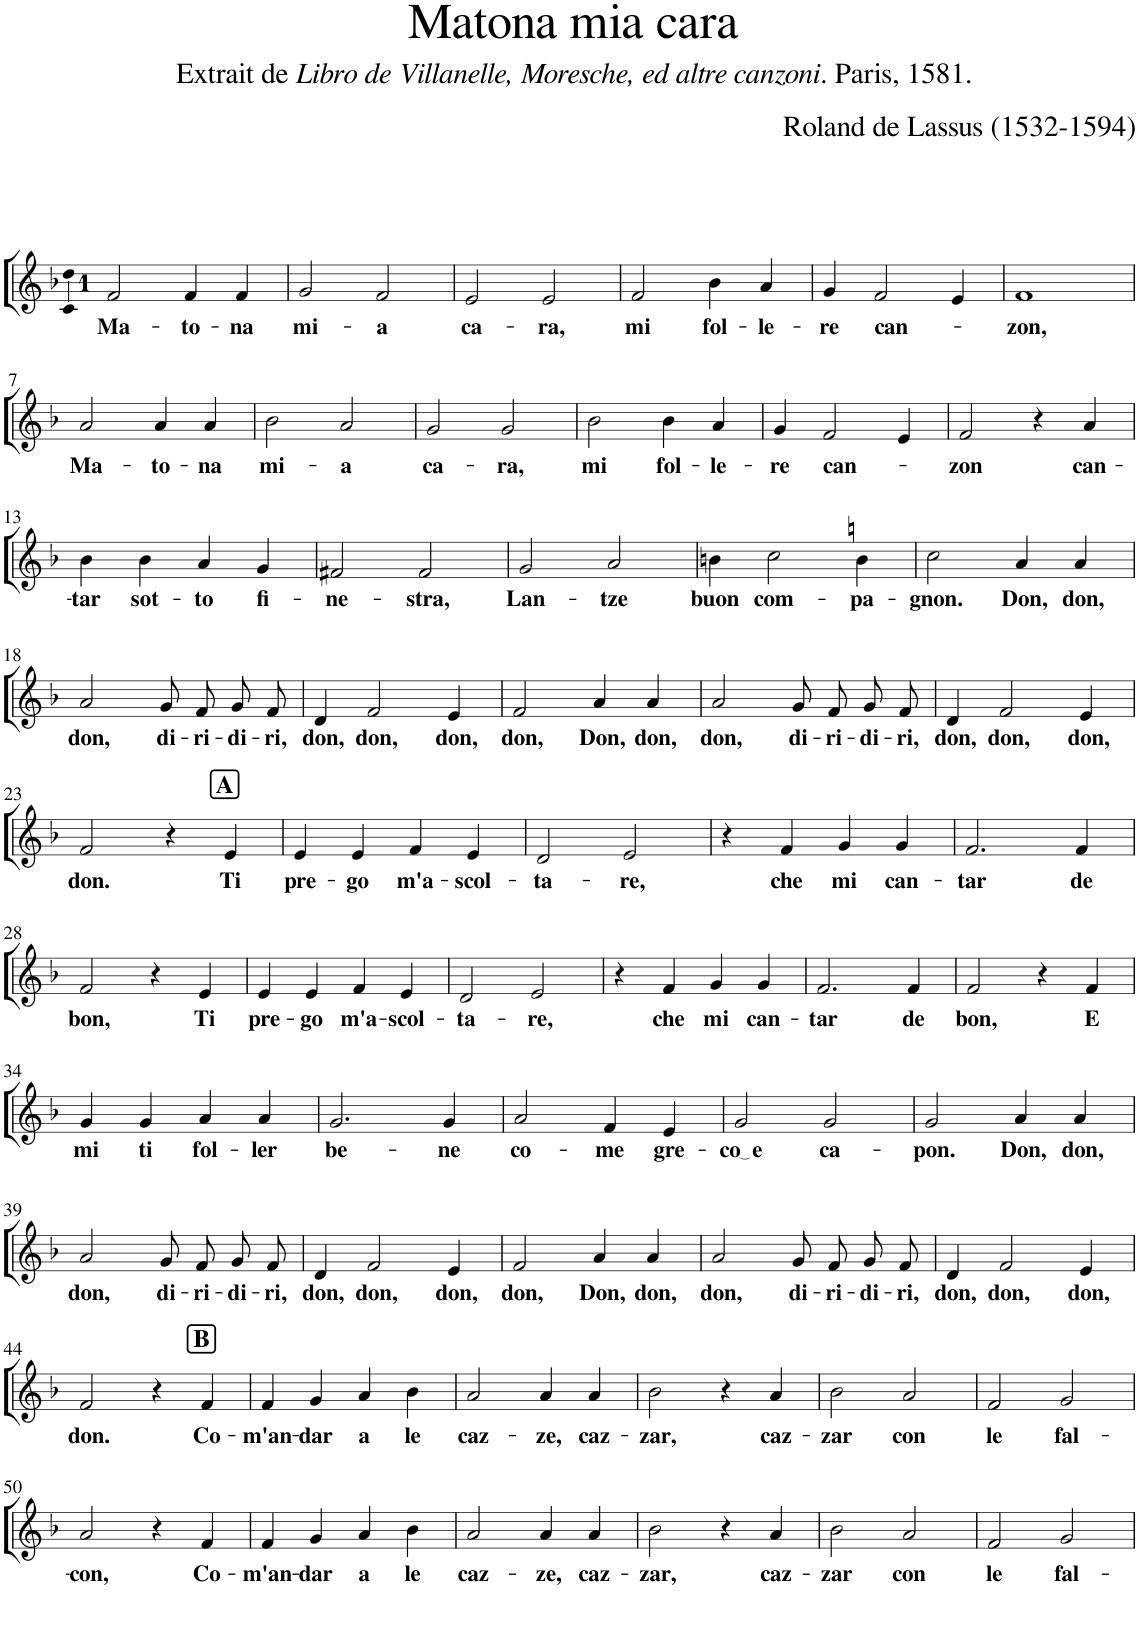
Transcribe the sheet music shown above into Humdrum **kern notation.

**kern	**text
*part1	*part1
*staff1	*staff1
*I"Canto	*
*clefG2	*
*k[b-]	*
*M1/4	*
=1	=1
!	!LO:LY:b
[4f/	Ma-
4ryy	.
!	!LO:LY:b
4f/	-to-
!	!LO:LY:b
4f/	-na
=2	=2
!	!LO:LY:b
[4g/	mi-
4f/]	.
!	!LO:LY:b
2f/	-a
=3	=3
!	!LO:LY:b
[4e/	ca-
4g/]	.
!	!LO:LY:b
2e/	-ra,
=4	=4
!	!LO:LY:b
[4f/	mi
4e/]	.
!	!LO:LY:b
4b-\	fol-
!	!LO:LY:b
4a/	-le-
=5	=5
!	!LO:LY:b
4g/	-re
4f/]	.
!	!LO:LY:b
2f/	can-
4e/	.
=6	=6
!	!LO:LY:b
[4f	-zon,
!!LO:LB:g=z
=7	=7
!	!LO:LY:b
[4a/	Ma-
4f_	.
!	!LO:LY:b
4a/	-to-
!	!LO:LY:b
4a/	-na
=8	=8
!	!LO:LY:b
[4b-\	mi-
4a/]	.
4f_	.
!	!LO:LY:b
2a/	-a
=9	=9
!	!LO:LY:b
[4g/	ca-
4b-\]	.
4f]	.
!	!LO:LY:b
2g/	-ra,
=10	=10
!	!LO:LY:b
[4b-\	mi
4g/]	.
!	!LO:LY:b
4b-\	fol-
!	!LO:LY:b
4a/	-le-
=11	=11
!	!LO:LY:b
4g/	-re
4b-\]	.
!	!LO:LY:b
2f/	can-
4e/	.
=12	=12
!	!LO:LY:b
[4f/	-zon
4ryy	.
4r	.
!	!LO:LY:b
4a/	can-
!!LO:LB:g=z
=13	=13
!	!LO:LY:b
4b-\	-tar
4f/]	.
!	!LO:LY:b
4b-\	sot-
!	!LO:LY:b
4a/	-to
!	!LO:LY:b
4g/	fi-
=14	=14
!	!LO:LY:b
[4f#X/	-ne-
4ryy	.
!	!LO:LY:b
2f#/	-stra,
=15	=15
!	!LO:LY:b
[4g/	Lan-
4f#/]	.
!	!LO:LY:b
2a/	-tze
=16	=16
!	!LO:LY:b
4bn\	buon
4g/]	.
!	!LO:LY:b
2cc\	com-
!	!LO:LY:b
4bn\	-pa-
=17	=17
!	!LO:LY:b
[4cc\	-gnon.
4ryy	.
!	!LO:LY:b
4a/	Don,
!	!LO:LY:b
4a/	don,
!!LO:LB:g=z
=18	=18
!	!LO:LY:b
[4a/	don,
4cc\]	.
!	!LO:LY:b
8g/	di-
!	!LO:LY:b
8f/	-ri-
!	!LO:LY:b
8g/	-di-
!	!LO:LY:b
8f/	-ri,
=19	=19
!	!LO:LY:b
4d/	don,
4a/]	.
!	!LO:LY:b
2f/	don,
!	!LO:LY:b
4e/	don,
=20	=20
!	!LO:LY:b
[4f/	don,
4ryy	.
!	!LO:LY:b
4a/	Don,
!	!LO:LY:b
4a/	don,
=21	=21
!	!LO:LY:b
[4a/	don,
4f/]	.
!	!LO:LY:b
8g/	di-
!	!LO:LY:b
8f/	-ri-
!	!LO:LY:b
8g/	-di-
!	!LO:LY:b
8f/	-ri,
=22	=22
!	!LO:LY:b
4d/	don,
4a/]	.
!	!LO:LY:b
2f/	don,
!	!LO:LY:b
4e/	don,
!!LO:LB:g=z
!!LO:REH:place=s1:a:B:cj:fs=14:t=A:qo=3
=23	=23
!	!LO:LY:b
[4f/	don.
4ryy	.
4r	.
!	!LO:LY:b
4e/	Ti
=24	=24
!	!LO:LY:b
4e/	pre-
4f/]	.
!	!LO:LY:b
4e/	-go
!	!LO:LY:b
4f/	m'a-
!	!LO:LY:b
4e/	-scol-
=25	=25
!	!LO:LY:b
[4d/	-ta-
4ryy	.
!	!LO:LY:b
2e/	-re,
=26	=26
4r	.
4d/]	.
!	!LO:LY:b
4f/	che
!	!LO:LY:b
4g/	mi
!	!LO:LY:b
4g/	can-
=27	=27
!	!LO:LY:b
[4f/	-tar
2ryy	.
!	!LO:LY:b
4f/	de
!!LO:LB:g=z
=28	=28
!	!LO:LY:b
[4f/	bon,
4f/_	.
4r	.
!	!LO:LY:b
4e/	Ti
=29	=29
!	!LO:LY:b
4e/	pre-
4f/]	.
4f/]	.
!	!LO:LY:b
4e/	-go
!	!LO:LY:b
4f/	m'a-
!	!LO:LY:b
4e/	-scol-
=30	=30
!	!LO:LY:b
[4d/	-ta-
4ryy	.
!	!LO:LY:b
2e/	-re,
=31	=31
4r	.
4d/]	.
!	!LO:LY:b
4f/	che
!	!LO:LY:b
4g/	mi
!	!LO:LY:b
4g/	can-
=32	=32
!	!LO:LY:b
[4f/	-tar
2ryy	.
!	!LO:LY:b
4f/	de
=33	=33
!	!LO:LY:b
[4f/	bon,
4f/_	.
4r	.
!	!LO:LY:b
4f/	E
!!LO:LB:g=z
=34	=34
!	!LO:LY:b
4g/	mi
4f/]	.
4f/]	.
!	!LO:LY:b
4g/	ti
!	!LO:LY:b
4a/	fol-
!	!LO:LY:b
4a/	-ler
=35	=35
!	!LO:LY:b
[4g/	be-
2ryy	.
!	!LO:LY:b
4g/	-ne
=36	=36
!	!LO:LY:b
[4a/	co-
4g/_	.
!	!LO:LY:b
4f/	-me
!	!LO:LY:b
4e/	gre-
=37	=37
!	!LO:LY:b
[4g/	co e
4a/]	.
4g/]	.
!	!LO:LY:b
2g/	ca-
=38	=38
!	!LO:LY:b
[4g/	-pon.
4g/]	.
!	!LO:LY:b
4a/	Don,
!	!LO:LY:b
4a/	don,
!!LO:LB:g=z
=39	=39
!	!LO:LY:b
[4a/	don,
4g/]	.
!	!LO:LY:b
8g/	di-
!	!LO:LY:b
8f/	-ri-
!	!LO:LY:b
8g/	-di-
!	!LO:LY:b
8f/	-ri,
=40	=40
!	!LO:LY:b
4d/	don,
4a/]	.
!	!LO:LY:b
2f/	don,
!	!LO:LY:b
4e/	don,
=41	=41
!	!LO:LY:b
[4f/	don,
4ryy	.
!	!LO:LY:b
4a/	Don,
!	!LO:LY:b
4a/	don,
=42	=42
!	!LO:LY:b
[4a/	don,
4f/]	.
!	!LO:LY:b
8g/	di-
!	!LO:LY:b
8f/	-ri-
!	!LO:LY:b
8g/	-di-
!	!LO:LY:b
8f/	-ri,
=43	=43
!	!LO:LY:b
4d/	don,
4a/]	.
!	!LO:LY:b
2f/	don,
!	!LO:LY:b
4e/	don,
!!LO:LB:g=z
!!LO:REH:place=s1:a:B:cj:fs=14:t=B:qo=3
=44	=44
!	!LO:LY:b
[4f/	don.
4ryy	.
4r	.
!	!LO:LY:b
4f/	Co-
=45	=45
!	!LO:LY:b
4f/	-m'an-
4f/]	.
!	!LO:LY:b
4g/	-dar
!	!LO:LY:b
4a/	a
!	!LO:LY:b
4b-\	le
=46	=46
!	!LO:LY:b
[4a/	caz-
4ryy	.
!	!LO:LY:b
4a/	-ze,
!	!LO:LY:b
4a/	caz-
=47	=47
!	!LO:LY:b
[4b-\	-zar,
4a/]	.
4r	.
!	!LO:LY:b
4a/	caz-
=48	=48
!	!LO:LY:b
[4b-\	-zar
4b-\]	.
!	!LO:LY:b
2a/	con
=49	=49
!	!LO:LY:b
[4f/	le
4b-\]	.
!	!LO:LY:b
2g/	fal-
!!LO:LB:g=z
=50	=50
!	!LO:LY:b
[4a/	-con,
4f/]	.
4r	.
!	!LO:LY:b
4f/	Co-
=51	=51
!	!LO:LY:b
4f/	-m'an-
4a/]	.
!	!LO:LY:b
4g/	-dar
!	!LO:LY:b
4a/	a
!	!LO:LY:b
4b-\	le
=52	=52
!	!LO:LY:b
[4a/	caz-
4ryy	.
!	!LO:LY:b
4a/	-ze,
!	!LO:LY:b
4a/	caz-
=53	=53
!	!LO:LY:b
[4b-\	-zar,
4a/]	.
4r	.
!	!LO:LY:b
4a/	caz-
=54	=54
!	!LO:LY:b
[4b-\	-zar
4b-\]	.
!	!LO:LY:b
2a/	con
=55	=55
!	!LO:LY:b
[4f/	le
4b-\]	.
!	!LO:LY:b
2g/	fal-
=56	=56
4f/]	.
=	=
*-	*-
